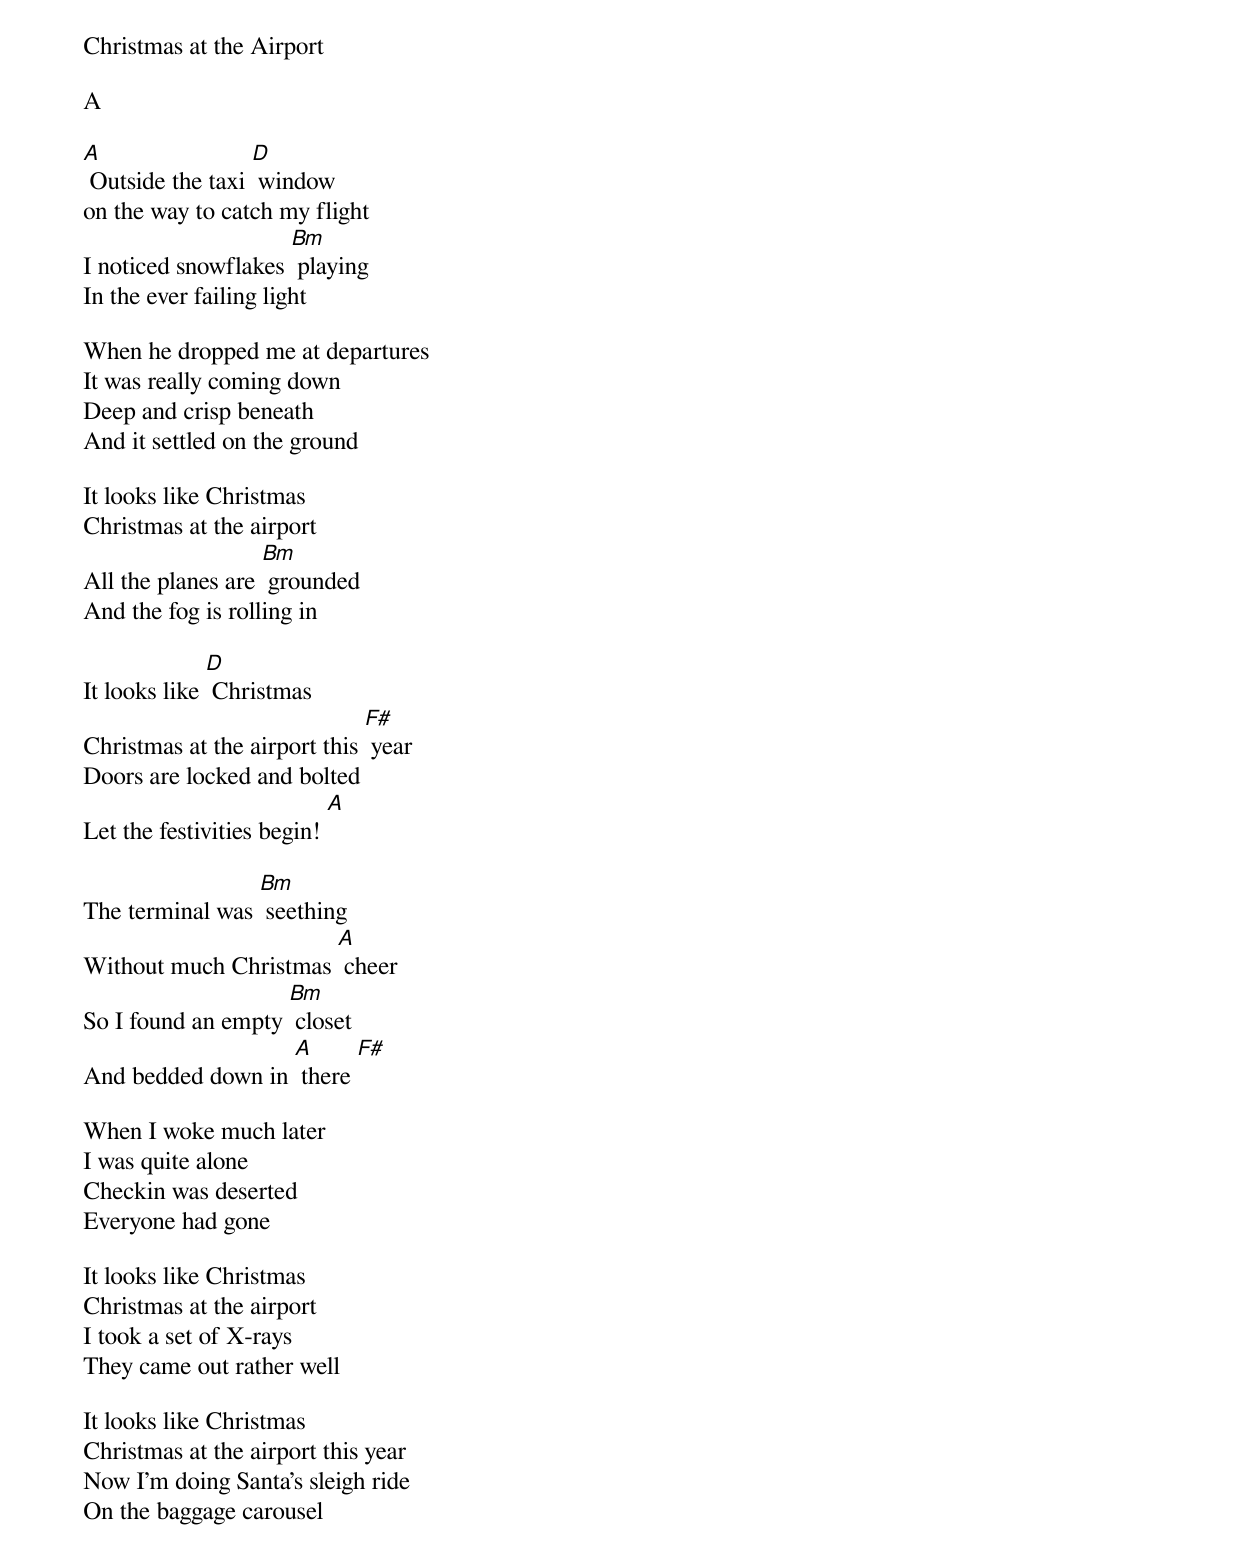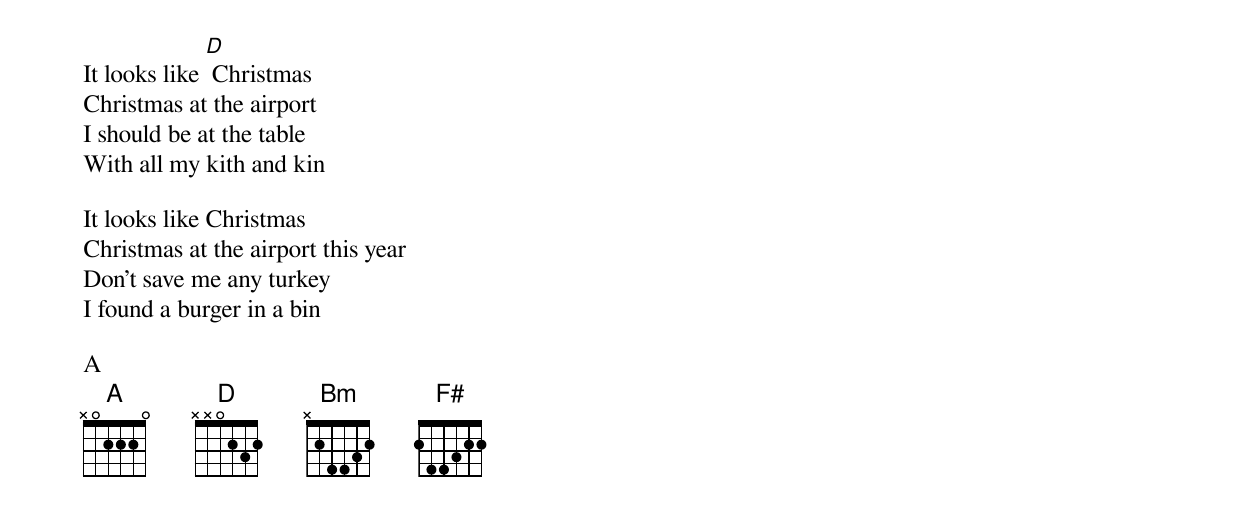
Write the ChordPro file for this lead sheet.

Christmas at the Airport

A

[A] Outside the taxi [D] window
on the way to catch my flight
I noticed snowflakes [Bm] playing
In the ever failing light

When he dropped me at departures
It was really coming down
Deep and crisp beneath
And it settled on the ground

It looks like Christmas
Christmas at the airport
All the planes are [Bm] grounded
And the fog is rolling in

It looks like [D] Christmas
Christmas at the airport this [F#] year
Doors are locked and bolted
Let the festivities begin! [A]

The terminal was [Bm] seething
Without much Christmas [A] cheer
So I found an empty [Bm] closet
And bedded down in [A] there [F#]

When I woke much later
I was quite alone
Checkin was deserted
Everyone had gone

It looks like Christmas
Christmas at the airport
I took a set of X-rays
They came out rather well

It looks like Christmas
Christmas at the airport this year
Now I'm doing Santa's sleigh ride
On the baggage carousel

It looks like [D] Christmas
Christmas at the airport
I should be at the table
With all my kith and kin

It looks like Christmas
Christmas at the airport this year
Don't save me any turkey
I found a burger in a bin

A
